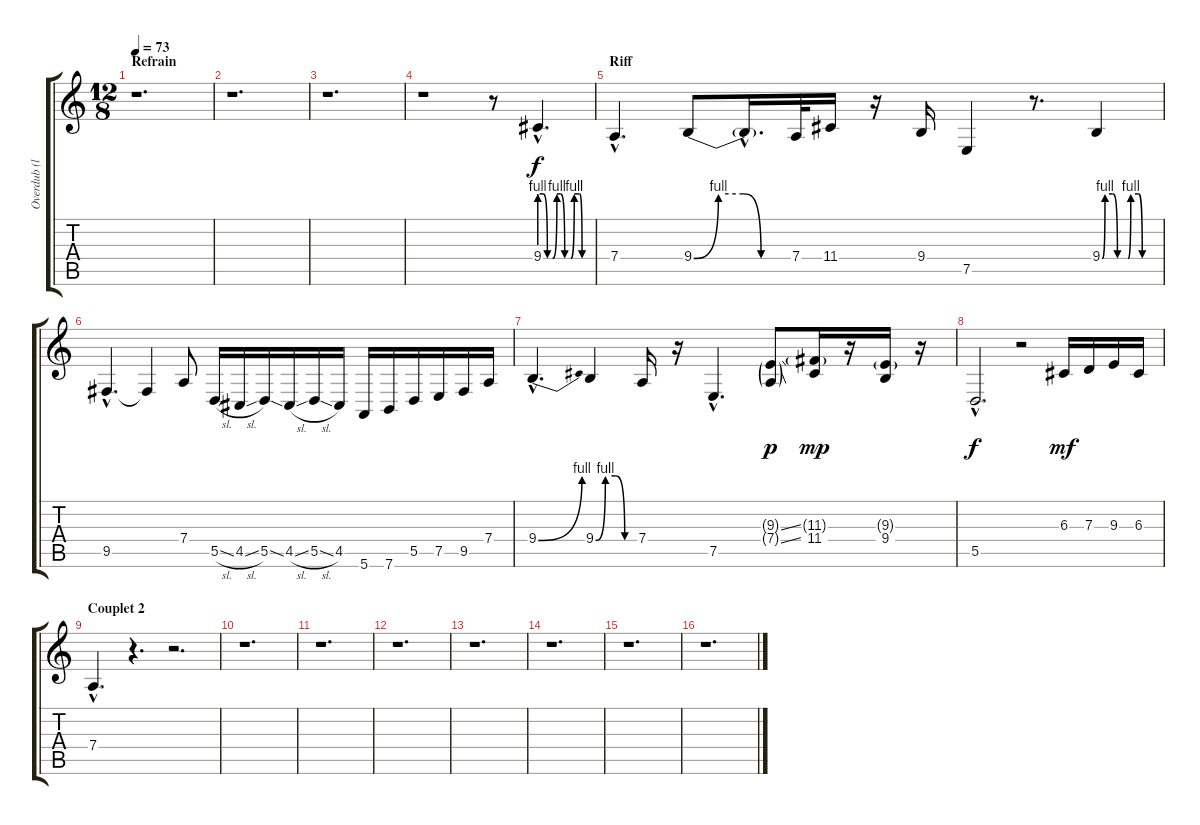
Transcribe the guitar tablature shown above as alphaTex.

\track ("Overdub (lead)" "Overdub (l") {instrument lead5charang}
\staff {score tabs}
\tuning (E4 B3 G3 D3 A2 E2) {hide}
\ts (12 8)
\section ("" "Refrain")
\tempo 73
\clef g2
\ks c
r.1{d dy f} |
r.1{d} |
r.1{d} |
r.1 r.8 9.4{be (custom 0 4 4 4 9 0 15 0 20 4 24 4 29 0 36 0 40 4 46 4 49 0 54 0 60 0) hac}.4{d} |
\section ("" "Riff")
7.4{hac}.4{d} 9.4{be (custom 0 0 15 4 30 4 41 0 60 0)}.8 9.4{hac t}.16{d} 7.4.32 11.4.16 r.16 9.4.16 7.5.4 r.8{d} 9.4{be (custom 0 0 3 4 11 4 16 0 27 0 30 4 38 4 42 0 60 0)}.4 |
9.5{hac}.4{d} 9.5{t}.4 7.4.8 5.5{sl}.16 4.5{sl}.16 5.5{ss}.16 4.5{sl}.16 5.5{sl}.16 4.5.16 5.6.16 7.6.16 5.5.16 7.5.16 9.5.16 7.4.16 |
9.4{be (bend 0 0 60 4) hac}.4{d} 9.4{be (custom 0 0 15 4 30 4 45 0 60 0)}.4 7.4.16 r.16 7.5{hac}.4{d} (9.3{ss g} 7.4{ss g}).8{dy p} (11.3{g} 11.4).16{dy mp} r.16 (9.3{g} 9.4).16 r.16 |
5.5{hac}.2{d dy f} r.2 6.3.16{dy mf} 7.3.16 9.3.16 6.3.16 |
\section ("" "Couplet 2")
7.4{hac}.4{d} r.4{d} r.2{d} |
r.1{d} |
r.1{d} |
r.1{d} |
r.1{d} |
r.1{d} |
r.1{d} |
r.1{d}
